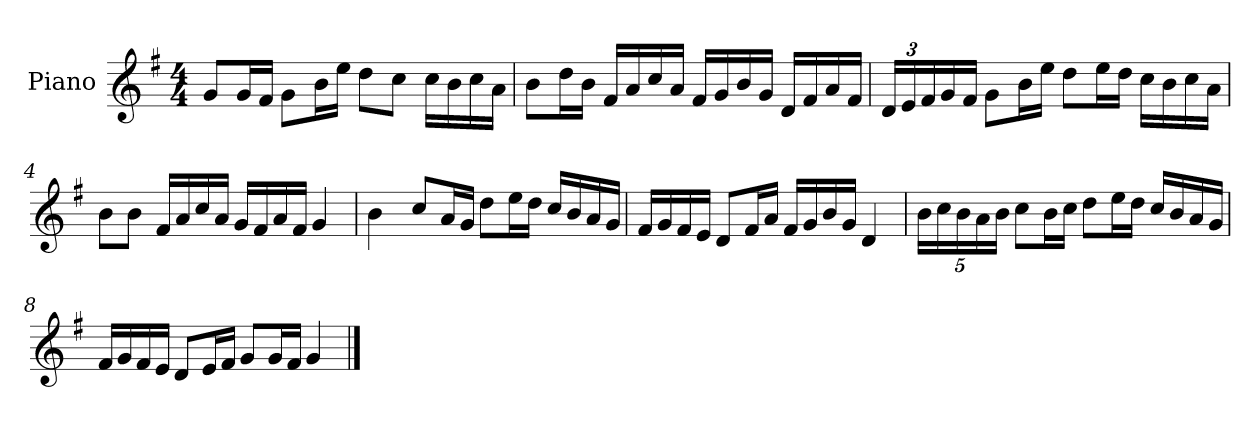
**kern
*part1
*staff1
*I"Piano
*I'P-no
*clefG2
*k[f#]
*M4/4
*MM90
=1
8g/L
16g/L
16f#/JJ
8g\L
16b\L
16ee\JJ
8dd\L
8cc\J
16cc\LL
16b\
16cc\
16a\JJ
=2
8b\L
16dd\L
16b\JJ
16f#/LL
16a/
16cc/
16a/JJ
16f#/LL
16g/
16b/
16g/JJ
16d/LL
16f#/
16a/
16f#/JJ
=3
*Xbrackettup
24d/LL
24e/
24f#/
16g/
16f#/JJ
8g\L
16b\L
16ee\JJ
8dd\L
16ee\L
16dd\JJ
16cc\LL
16b\
16cc\
16a\JJ
!!LO:LB:g=z
=4
8b\L
8b\J
16f#/LL
16a/
16cc/
16a/JJ
16g/LL
16f#/
16a/
16f#/JJ
4g/
=5
4b\
8cc/L
16a/L
16g/JJ
8dd\L
16ee\L
16dd\JJ
16cc/LL
16b/
16a/
16g/JJ
=6
16f#/LL
16g/
16f#/
16e/JJ
8d/L
16f#/L
16a/JJ
16f#/LL
16g/
16b/
16g/JJ
4d/
!!LO:LB:g=z
=7
20b\LL
20cc\
20b\
20a\
20b\JJ
8cc\L
16b\L
16cc\JJ
8dd\L
16ee\L
16dd\JJ
16cc/LL
16b/
16a/
16g/JJ
=8
16f#/LL
16g/
16f#/
16e/JJ
8d/L
16e/L
16f#/JJ
8g/L
16g/L
16f#/JJ
4g/
==
*-
